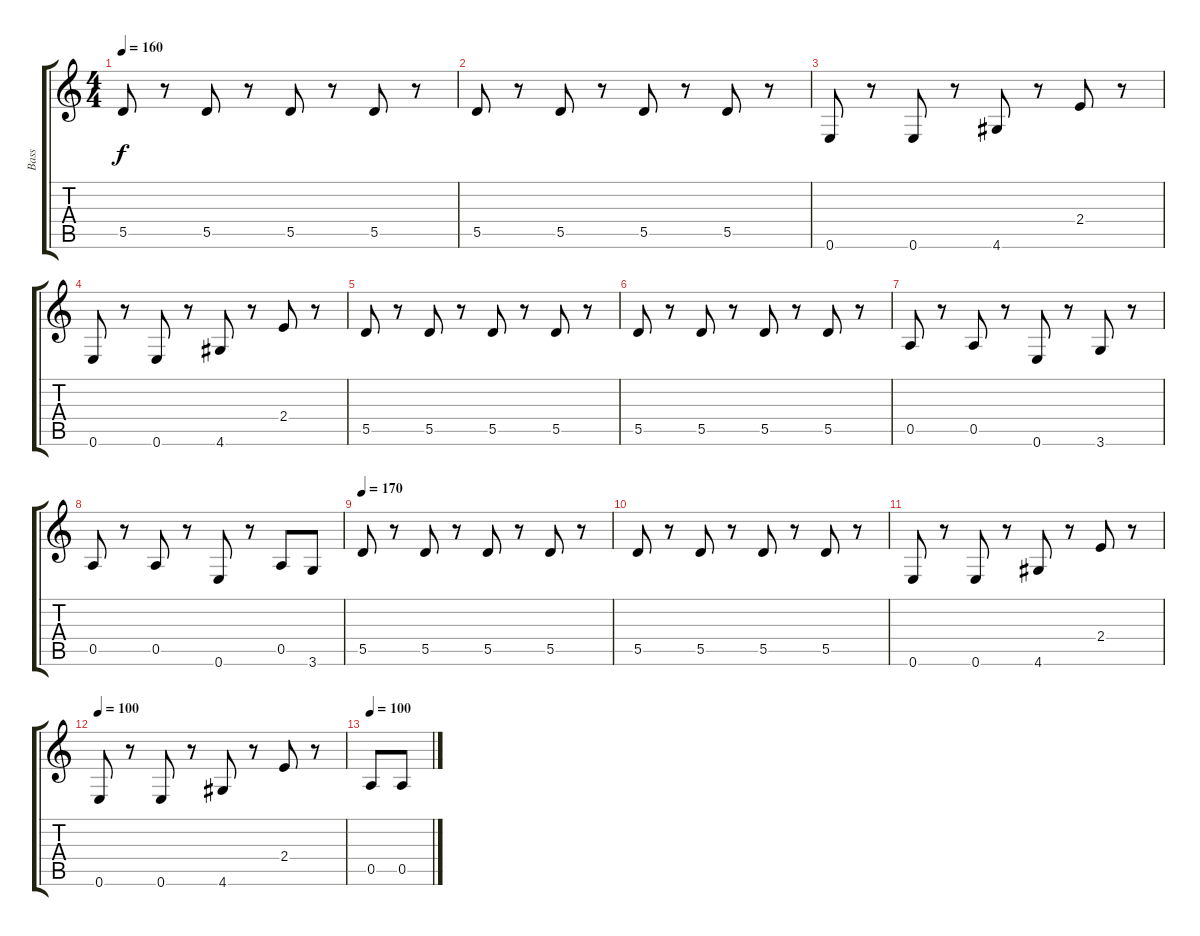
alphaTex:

\track ("Bass" "Bass") {instrument contrabass}
\staff {score tabs}
\tuning (E4 B3 G3 D3 A2 E2) {hide}
\ts (4 4)
\tempo 160
\clef g2
\ks c
5.5.8{dy f} r.8 5.5.8 r.8 5.5.8 r.8 5.5.8 r.8 |
5.5.8 r.8 5.5.8 r.8 5.5.8 r.8 5.5.8 r.8 |
0.6.8 r.8 0.6.8 r.8 4.6.8 r.8 2.4.8 r.8 |
0.6.8 r.8 0.6.8 r.8 4.6.8 r.8 2.4.8 r.8 |
5.5.8 r.8 5.5.8 r.8 5.5.8 r.8 5.5.8 r.8 |
5.5.8 r.8 5.5.8 r.8 5.5.8 r.8 5.5.8 r.8 |
0.5.8 r.8 0.5.8 r.8 0.6.8 r.8 3.6.8 r.8 |
0.5.8 r.8 0.5.8 r.8 0.6.8 r.8 0.5.8 3.6.8 |
\tempo 170
5.5.8 r.8 5.5.8 r.8 5.5.8 r.8 5.5.8 r.8 |
5.5.8 r.8 5.5.8 r.8 5.5.8 r.8 5.5.8 r.8 |
0.6.8 r.8 0.6.8 r.8 4.6.8 r.8 2.4.8 r.8 |
\tempo 100
0.6.8 r.8 0.6.8 r.8 4.6.8 r.8 2.4.8 r.8 |
\tempo 100
0.5.8 0.5.8
